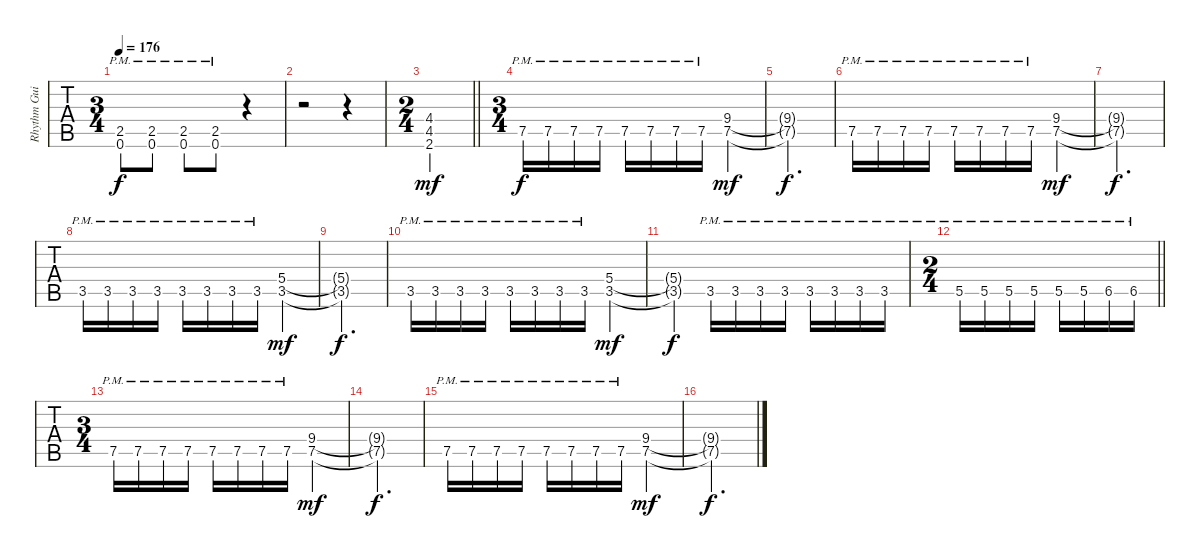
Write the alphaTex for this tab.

\track ("Rhythm Guitar A" "Rhythm Gui") {instrument overdrivenguitar}
\staff {tabs}
\tuning (E4 B3 G3 D3 A2 E2) {hide}
\ts (3 4)
\tempo 176
\clef g2
\ks g#minor
(2.5{pm} 0.6{pm}).8{dy f} (2.5{pm} 0.6{pm}).8 (2.5{pm} 0.6{pm}).8 (2.5{pm} 0.6{pm}).8 r.4 |
r.2 r.4 |
\ts (2 4)
\barLineRight lightlight
(4.4 4.5 2.6).2{dy mf} |
\ts (3 4)
\section ("" "")
\ks eminor
7.5{pm}.16{dy f} 7.5{pm}.16 7.5{pm}.16 7.5{pm}.16 7.5{pm}.16 7.5{pm}.16 7.5{pm}.16 7.5{pm}.16 (9.4 7.5).4{dy mf} |
(9.4{t} 7.5{t}).2{d dy f} |
7.5{pm}.16 7.5{pm}.16 7.5{pm}.16 7.5{pm}.16 7.5{pm}.16 7.5{pm}.16 7.5{pm}.16 7.5{pm}.16 (9.4 7.5).4{dy mf} |
(9.4{t} 7.5{t}).2{d dy f} |
3.5{pm}.16 3.5{pm}.16 3.5{pm}.16 3.5{pm}.16 3.5{pm}.16 3.5{pm}.16 3.5{pm}.16 3.5{pm}.16 (5.4 3.5).4{dy mf} |
(5.4{t} 3.5{t}).2{d dy f} |
3.5{pm}.16 3.5{pm}.16 3.5{pm}.16 3.5{pm}.16 3.5{pm}.16 3.5{pm}.16 3.5{pm}.16 3.5{pm}.16 (5.4 3.5).4{dy mf} |
(5.4{t} 3.5{t}).4{dy f} 3.5{pm}.16 3.5{pm}.16 3.5{pm}.16 3.5{pm}.16 3.5{pm}.16 3.5{pm}.16 3.5{pm}.16 3.5{pm}.16 |
\ts (2 4)
\barLineRight lightlight
5.5{pm}.16 5.5{pm}.16 5.5{pm}.16 5.5{pm}.16 5.5{pm}.16 5.5{pm}.16 6.5{pm}.16 6.5{pm}.16 |
\ts (3 4)
\section ("" "")
7.5{pm}.16 7.5{pm}.16 7.5{pm}.16 7.5{pm}.16 7.5{pm}.16 7.5{pm}.16 7.5{pm}.16 7.5{pm}.16 (9.4 7.5).4{dy mf} |
(9.4{t} 7.5{t}).2{d dy f} |
7.5{pm}.16 7.5{pm}.16 7.5{pm}.16 7.5{pm}.16 7.5{pm}.16 7.5{pm}.16 7.5{pm}.16 7.5{pm}.16 (9.4 7.5).4{dy mf} |
(9.4{t} 7.5{t}).2{d dy f}
